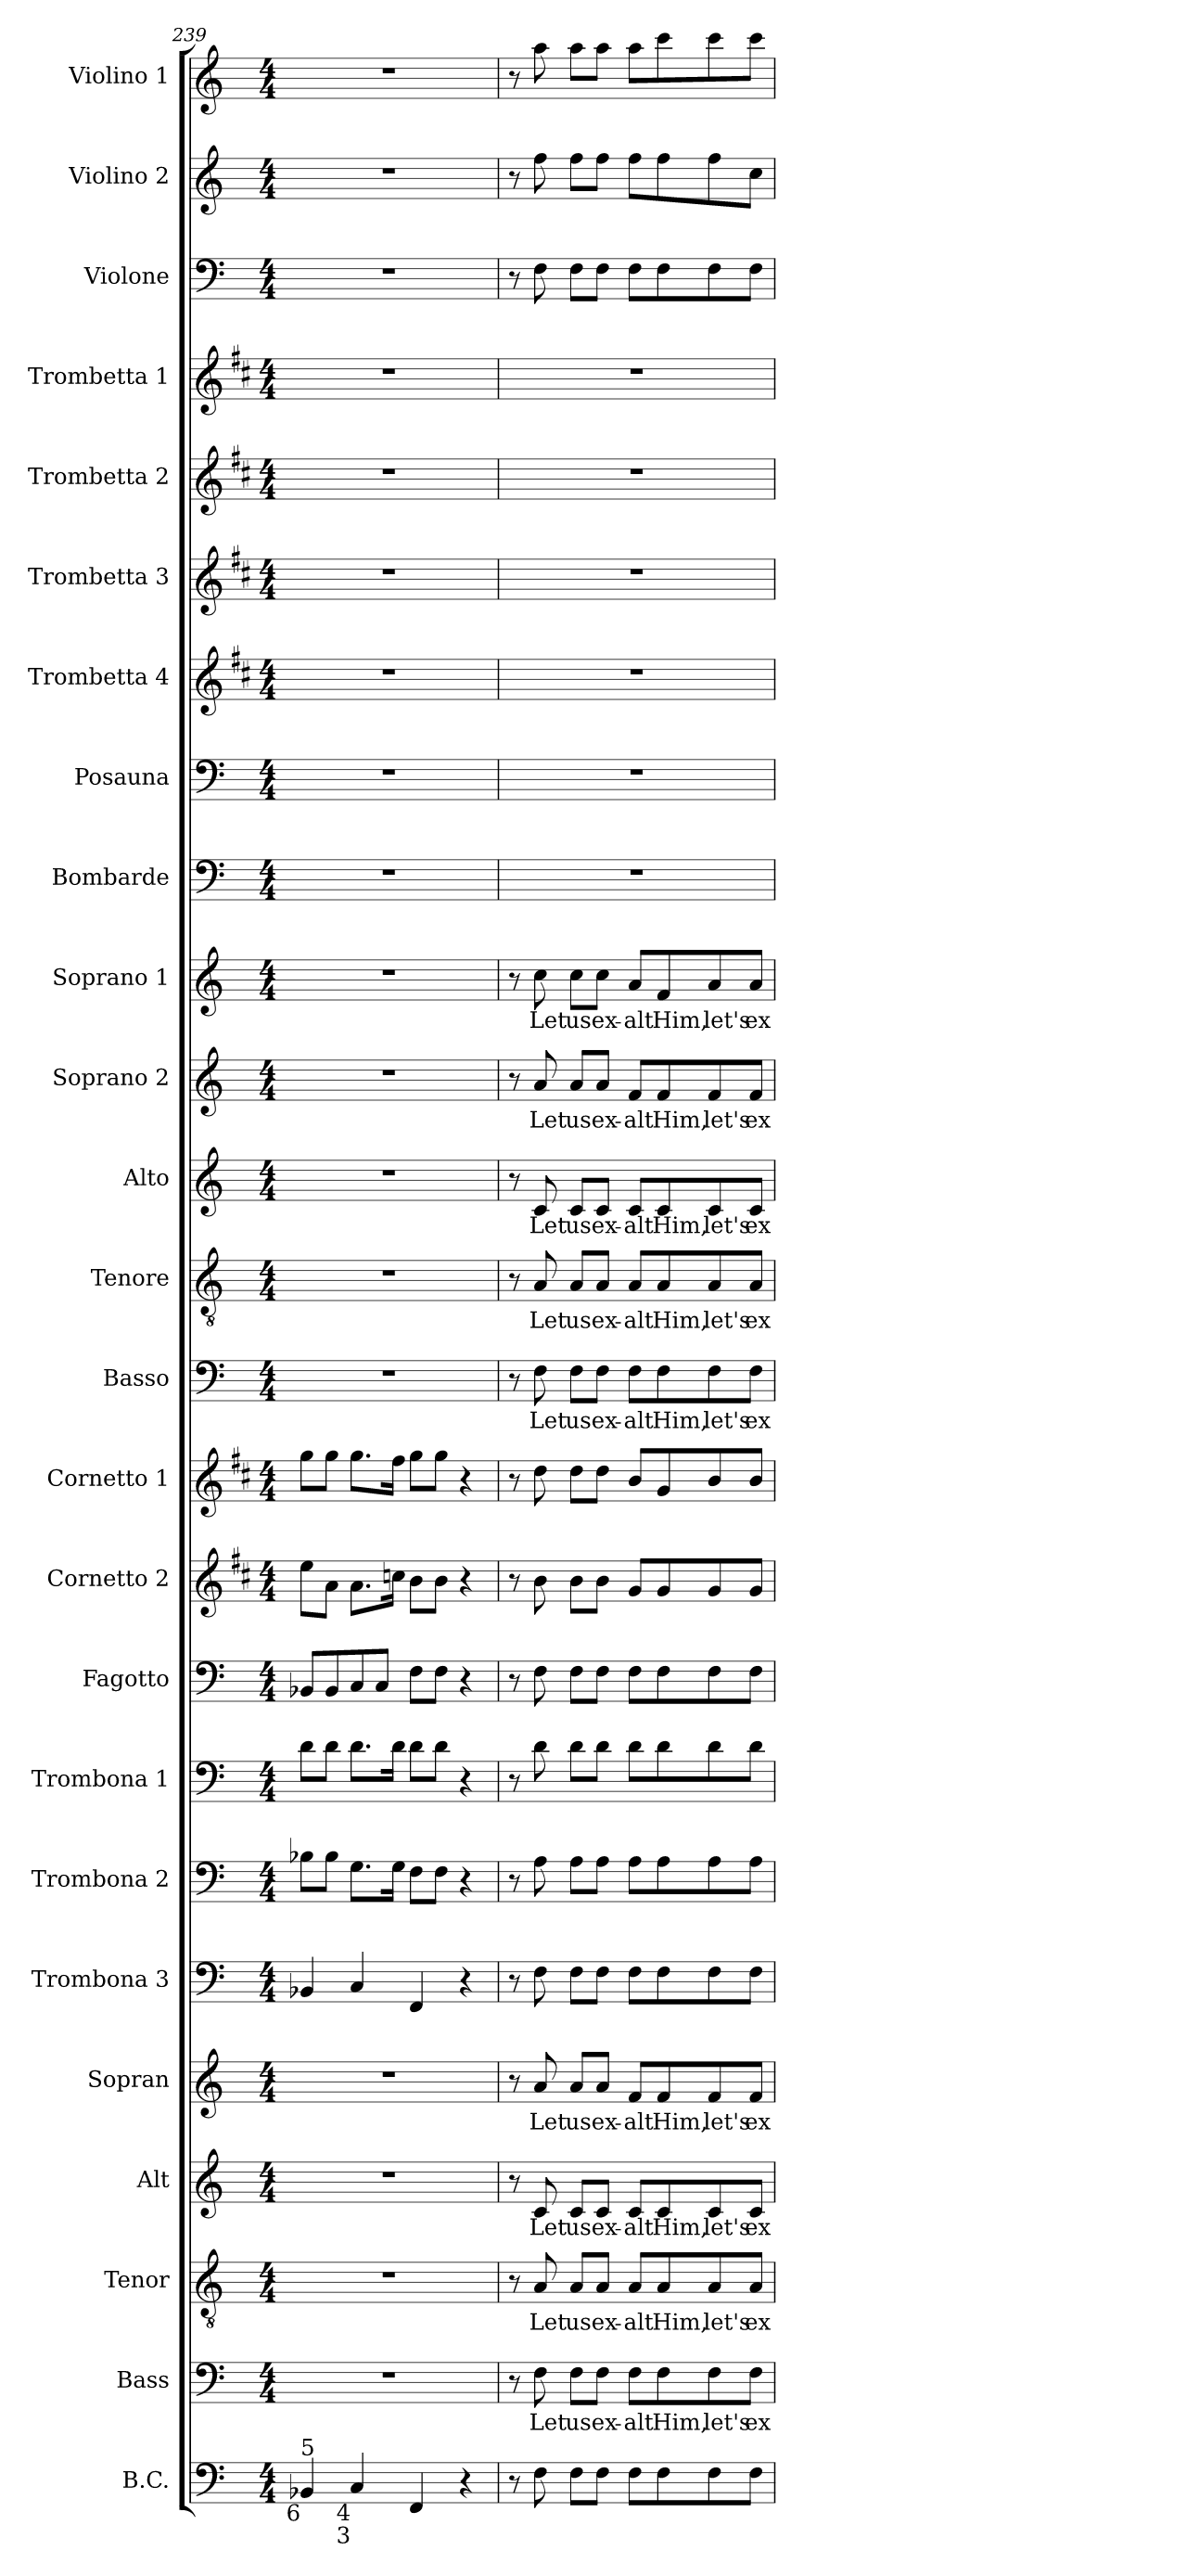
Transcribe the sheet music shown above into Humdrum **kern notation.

**kern	**kern	**text	**kern	**text	**kern	**text	**kern	**text	**kern	**kern	**kern	**kern	**kern	**kern	**kern	**text	**kern	**text	**kern	**text	**kern	**text	**kern	**text	**kern	**kern	**kern	**kern	**kern	**kern	**kern	**kern	**kern
*part25	*part24	*part24	*part23	*part23	*part22	*part22	*part21	*part21	*part20	*part19	*part18	*part17	*part16	*part15	*part14	*part14	*part13	*part13	*part12	*part12	*part11	*part11	*part10	*part10	*part9	*part8	*part7	*part6	*part5	*part4	*part3	*part2	*part1
*staff25	*staff24	*staff24	*staff23	*staff23	*staff22	*staff22	*staff21	*staff21	*staff20	*staff19	*staff18	*staff17	*staff16	*staff15	*staff14	*staff14	*staff13	*staff13	*staff12	*staff12	*staff11	*staff11	*staff10	*staff10	*staff9	*staff8	*staff7	*staff6	*staff5	*staff4	*staff3	*staff2	*staff1
*I"B.C.	*I"Bass	*	*I"Tenor	*	*I"Alt	*	*I"Sopran	*	*I"Trombona 3	*I"Trombona 2	*I"Trombona 1	*I"Fagotto	*I"Cornetto 2	*I"Cornetto 1	*I"Basso	*	*I"Tenore	*	*I"Alto	*	*I"Soprano 2	*	*I"Soprano 1	*	*I"Bombarde	*I"Posauna	*I"Trombetta 4	*I"Trombetta 3	*I"Trombetta 2	*I"Trombetta 1	*I"Violone	*I"Violino 2	*I"Violino 1
*I'B.C.	*I'B.	*	*I'T.	*	*I'A.	*	*I'S.	*	*I'Tbn. 2	*I'Tbn. 2	*I'Tbn. 1	*I'Fag.	*I'Cor. 2	*I'Cor. 1	*I'B.	*	*I'T.	*	*I'A.	*	*I'S.	*	*I'S.	*	*	*	*	*	*	*	*	*I'Vl. 2	*I'Vl. 1
!!LO:PB:g=z
*clefF4	*clefF4	*	*clefGv2	*	*clefG2	*	*clefG2	*	*clefF4	*clefF4	*clefF4	*clefF4	*clefG2	*clefG2	*clefF4	*	*clefGv2	*	*clefG2	*	*clefG2	*	*clefG2	*	*clefF4	*clefF4	*clefG2	*clefG2	*clefG2	*clefG2	*clefF4	*clefG2	*clefG2
*	*	*	*ITrd7c12	*	*	*	*	*	*	*	*	*	*ITrd1c2	*ITrd1c2	*	*	*ITrd7c12	*	*	*	*	*	*	*	*	*	*ITrd1c2	*ITrd1c2	*ITrd1c2	*ITrd1c2	*	*	*
*k[]	*k[]	*	*k[]	*	*k[]	*	*k[]	*	*k[]	*k[]	*k[]	*k[]	*k[]	*k[]	*k[]	*	*k[]	*	*k[]	*	*k[]	*	*k[]	*	*k[]	*k[]	*k[]	*k[]	*k[]	*k[]	*k[]	*k[]	*k[]
*C:	*C:	*	*C:	*	*C:	*	*C:	*	*C:	*C:	*C:	*C:	*C:	*C:	*C:	*	*C:	*	*C:	*	*C:	*	*C:	*	*C:	*C:	*C:	*C:	*C:	*C:	*C:	*C:	*C:
*M4/4	*M4/4	*	*M4/4	*	*M4/4	*	*M4/4	*	*M4/4	*M4/4	*M4/4	*M4/4	*M4/4	*M4/4	*M4/4	*	*M4/4	*	*M4/4	*	*M4/4	*	*M4/4	*	*M4/4	*M4/4	*M4/4	*M4/4	*M4/4	*M4/4	*M4/4	*M4/4	*M4/4
=239	=239	=239	=239	=239	=239	=239	=239	=239	=239	=239	=239	=239	=239	=239	=239	=239	=239	=239	=239	=239	=239	=239	=239	=239	=239	=239	=239	=239	=239	=239	=239	=239	=239
!LO:TX:b:rj:t=6	!	!	!	!	!	!	!	!	!	!	!	!	!	!	!	!	!	!	!	!	!	!	!	!	!	!	!	!	!	!	!	!	!
!LO:TX:t=5	!	!	!	!	!	!	!	!	!	!	!	!	!	!	!	!	!	!	!	!	!	!	!	!	!	!	!	!	!	!	!	!	!
4BB-Xi/	1r	.	1r	.	1r	.	1r	.	4BB-Xi/	8B-Xi\L	8di\L	8BB-Xi/L	8ddi\L	8ffi\L	1r	.	1r	.	1r	.	1r	.	1r	.	1r	1r	1r	1r	1r	1r	1r	1r	1r
.	.	.	.	.	.	.	.	.	.	8B-i\J	8di\J	8BB-i/	8gi\J	8ffi\J	.	.	.	.	.	.	.	.	.	.	.	.	.	.	.	.	.	.	.
!LO:TX:b:rj:t=4	!	!	!	!	!	!	!	!	!	!	!	!	!	!	!	!	!	!	!	!	!	!	!	!	!	!	!	!	!	!	!	!	!
!LO:TX:b:rj:t=3	!	!	!	!	!	!	!	!	!	!	!	!	!	!	!	!	!	!	!	!	!	!	!	!	!	!	!	!	!	!	!	!	!
4Ci/	.	.	.	.	.	.	.	.	4Ci/	8.Gi\L	8.di\L	8Ci/	8.gi\L	8.ffi\L	.	.	.	.	.	.	.	.	.	.	.	.	.	.	.	.	.	.	.
.	.	.	.	.	.	.	.	.	.	.	.	8Ci/J	.	.	.	.	.	.	.	.	.	.	.	.	.	.	.	.	.	.	.	.	.
.	.	.	.	.	.	.	.	.	.	16Gi\Jk	16di\Jk	.	16b-Xi\Jk	16eei\Jk	.	.	.	.	.	.	.	.	.	.	.	.	.	.	.	.	.	.	.
4FFi/	.	.	.	.	.	.	.	.	4FFi/	8Fi\L	8di\L	8Fi\L	8ai\L	8ffi\L	.	.	.	.	.	.	.	.	.	.	.	.	.	.	.	.	.	.	.
.	.	.	.	.	.	.	.	.	.	8Fi\J	8di\J	8Fi\J	8ai\J	8ffi\J	.	.	.	.	.	.	.	.	.	.	.	.	.	.	.	.	.	.	.
4r	.	.	.	.	.	.	.	.	4r	4r	4r	4r	4r	4r	.	.	.	.	.	.	.	.	.	.	.	.	.	.	.	.	.	.	.
=240	=240	=240	=240	=240	=240	=240	=240	=240	=240	=240	=240	=240	=240	=240	=240	=240	=240	=240	=240	=240	=240	=240	=240	=240	=240	=240	=240	=240	=240	=240	=240	=240	=240
8r	8r	.	8r	.	8r	.	8r	.	8r	8r	8r	8r	8r	8r	8r	.	8r	.	8r	.	8r	.	8r	.	1r	1r	1r	1r	1r	1r	8r	8r	8r
!	!	!LO:LY:b:color=#000000	!	!	!	!	!	!	!	!	!	!	!	!	!	!	!	!	!	!	!	!	!	!	!	!	!	!	!	!	!	!	!
!	!	!	!	!LO:LY:b:color=#000000	!	!	!	!	!	!	!	!	!	!	!	!	!	!	!	!	!	!	!	!	!	!	!	!	!	!	!	!	!
!	!	!	!	!	!	!LO:LY:b:color=#000000	!	!	!	!	!	!	!	!	!	!	!	!	!	!	!	!	!	!	!	!	!	!	!	!	!	!	!
!	!	!	!	!	!	!	!	!LO:LY:b:color=#000000	!	!	!	!	!	!	!	!	!	!	!	!	!	!	!	!	!	!	!	!	!	!	!	!	!
!	!	!	!	!	!	!	!	!	!	!	!	!	!	!	!	!LO:LY:b:color=#000000	!	!	!	!	!	!	!	!	!	!	!	!	!	!	!	!	!
!	!	!	!	!	!	!	!	!	!	!	!	!	!	!	!	!	!	!LO:LY:b:color=#000000	!	!	!	!	!	!	!	!	!	!	!	!	!	!	!
!	!	!	!	!	!	!	!	!	!	!	!	!	!	!	!	!	!	!	!	!LO:LY:b:color=#000000	!	!	!	!	!	!	!	!	!	!	!	!	!
!	!	!	!	!	!	!	!	!	!	!	!	!	!	!	!	!	!	!	!	!	!	!LO:LY:b:color=#000000	!	!	!	!	!	!	!	!	!	!	!
!	!	!	!	!	!	!	!	!	!	!	!	!	!	!	!	!	!	!	!	!	!	!	!	!LO:LY:b:color=#000000	!	!	!	!	!	!	!	!	!
8Fi\	8Fi\	Let	8AAi/	Let	8ci/	Let	8ai/	Let	8Fi\	8Ai\	8di\	8Fi\	8ai\	8cci\	8Fi\	Let	8AAi/	Let	8ci/	Let	8ai/	Let	8cci\	Let	.	.	.	.	.	.	8Fi\	8ffi\	8aai\
!	!	!LO:LY:b:color=#000000	!	!	!	!	!	!	!	!	!	!	!	!	!	!	!	!	!	!	!	!	!	!	!	!	!	!	!	!	!	!	!
!	!	!	!	!LO:LY:b:color=#000000	!	!	!	!	!	!	!	!	!	!	!	!	!	!	!	!	!	!	!	!	!	!	!	!	!	!	!	!	!
!	!	!	!	!	!	!LO:LY:b:color=#000000	!	!	!	!	!	!	!	!	!	!	!	!	!	!	!	!	!	!	!	!	!	!	!	!	!	!	!
!	!	!	!	!	!	!	!	!LO:LY:b:color=#000000	!	!	!	!	!	!	!	!	!	!	!	!	!	!	!	!	!	!	!	!	!	!	!	!	!
!	!	!	!	!	!	!	!	!	!	!	!	!	!	!	!	!LO:LY:b:color=#000000	!	!	!	!	!	!	!	!	!	!	!	!	!	!	!	!	!
!	!	!	!	!	!	!	!	!	!	!	!	!	!	!	!	!	!	!LO:LY:b:color=#000000	!	!	!	!	!	!	!	!	!	!	!	!	!	!	!
!	!	!	!	!	!	!	!	!	!	!	!	!	!	!	!	!	!	!	!	!LO:LY:b:color=#000000	!	!	!	!	!	!	!	!	!	!	!	!	!
!	!	!	!	!	!	!	!	!	!	!	!	!	!	!	!	!	!	!	!	!	!	!LO:LY:b:color=#000000	!	!	!	!	!	!	!	!	!	!	!
!	!	!	!	!	!	!	!	!	!	!	!	!	!	!	!	!	!	!	!	!	!	!	!	!LO:LY:b:color=#000000	!	!	!	!	!	!	!	!	!
8Fi\L	8Fi\L	us	8AAi/L	us	8ci/L	us	8ai/L	us	8Fi\L	8Ai\L	8di\L	8Fi\L	8ai\L	8cci\L	8Fi\L	us	8AAi/L	us	8ci/L	us	8ai/L	us	8cci\L	us	.	.	.	.	.	.	8Fi\L	8ffi\L	8aai\L
!	!	!LO:LY:b:color=#000000	!	!	!	!	!	!	!	!	!	!	!	!	!	!	!	!	!	!	!	!	!	!	!	!	!	!	!	!	!	!	!
!	!	!	!	!LO:LY:b:color=#000000	!	!	!	!	!	!	!	!	!	!	!	!	!	!	!	!	!	!	!	!	!	!	!	!	!	!	!	!	!
!	!	!	!	!	!	!LO:LY:b:color=#000000	!	!	!	!	!	!	!	!	!	!	!	!	!	!	!	!	!	!	!	!	!	!	!	!	!	!	!
!	!	!	!	!	!	!	!	!LO:LY:b:color=#000000	!	!	!	!	!	!	!	!	!	!	!	!	!	!	!	!	!	!	!	!	!	!	!	!	!
!	!	!	!	!	!	!	!	!	!	!	!	!	!	!	!	!LO:LY:b:color=#000000	!	!	!	!	!	!	!	!	!	!	!	!	!	!	!	!	!
!	!	!	!	!	!	!	!	!	!	!	!	!	!	!	!	!	!	!LO:LY:b:color=#000000	!	!	!	!	!	!	!	!	!	!	!	!	!	!	!
!	!	!	!	!	!	!	!	!	!	!	!	!	!	!	!	!	!	!	!	!LO:LY:b:color=#000000	!	!	!	!	!	!	!	!	!	!	!	!	!
!	!	!	!	!	!	!	!	!	!	!	!	!	!	!	!	!	!	!	!	!	!	!LO:LY:b:color=#000000	!	!	!	!	!	!	!	!	!	!	!
!	!	!	!	!	!	!	!	!	!	!	!	!	!	!	!	!	!	!	!	!	!	!	!	!LO:LY:b:color=#000000	!	!	!	!	!	!	!	!	!
8Fi\J	8Fi\J	ex-	8AAi/J	ex-	8ci/J	ex-	8ai/J	ex-	8Fi\J	8Ai\J	8di\J	8Fi\J	8ai\J	8cci\J	8Fi\J	ex-	8AAi/J	ex-	8ci/J	ex-	8ai/J	ex-	8cci\J	ex-	.	.	.	.	.	.	8Fi\J	8ffi\J	8aai\J
!	!	!LO:LY:b:color=#000000	!	!	!	!	!	!	!	!	!	!	!	!	!	!	!	!	!	!	!	!	!	!	!	!	!	!	!	!	!	!	!
!	!	!	!	!LO:LY:b:color=#000000	!	!	!	!	!	!	!	!	!	!	!	!	!	!	!	!	!	!	!	!	!	!	!	!	!	!	!	!	!
!	!	!	!	!	!	!LO:LY:b:color=#000000	!	!	!	!	!	!	!	!	!	!	!	!	!	!	!	!	!	!	!	!	!	!	!	!	!	!	!
!	!	!	!	!	!	!	!	!LO:LY:b:color=#000000	!	!	!	!	!	!	!	!	!	!	!	!	!	!	!	!	!	!	!	!	!	!	!	!	!
!	!	!	!	!	!	!	!	!	!	!	!	!	!	!	!	!LO:LY:b:color=#000000	!	!	!	!	!	!	!	!	!	!	!	!	!	!	!	!	!
!	!	!	!	!	!	!	!	!	!	!	!	!	!	!	!	!	!	!LO:LY:b:color=#000000	!	!	!	!	!	!	!	!	!	!	!	!	!	!	!
!	!	!	!	!	!	!	!	!	!	!	!	!	!	!	!	!	!	!	!	!LO:LY:b:color=#000000	!	!	!	!	!	!	!	!	!	!	!	!	!
!	!	!	!	!	!	!	!	!	!	!	!	!	!	!	!	!	!	!	!	!	!	!LO:LY:b:color=#000000	!	!	!	!	!	!	!	!	!	!	!
!	!	!	!	!	!	!	!	!	!	!	!	!	!	!	!	!	!	!	!	!	!	!	!	!LO:LY:b:color=#000000	!	!	!	!	!	!	!	!	!
8Fi\L	8Fi\L	-alt	8AAi/L	-alt	8ci/L	-alt	8fi/L	-alt	8Fi\L	8Ai\L	8di\L	8Fi\L	8fi/L	8ai/L	8Fi\L	-alt	8AAi/L	-alt	8ci/L	-alt	8fi/L	-alt	8ai/L	-alt	.	.	.	.	.	.	8Fi\L	8ffi\L	8aai\L
!	!	!LO:LY:b:color=#000000	!	!	!	!	!	!	!	!	!	!	!	!	!	!	!	!	!	!	!	!	!	!	!	!	!	!	!	!	!	!	!
!	!	!	!	!LO:LY:b:color=#000000	!	!	!	!	!	!	!	!	!	!	!	!	!	!	!	!	!	!	!	!	!	!	!	!	!	!	!	!	!
!	!	!	!	!	!	!LO:LY:b:color=#000000	!	!	!	!	!	!	!	!	!	!	!	!	!	!	!	!	!	!	!	!	!	!	!	!	!	!	!
!	!	!	!	!	!	!	!	!LO:LY:b:color=#000000	!	!	!	!	!	!	!	!	!	!	!	!	!	!	!	!	!	!	!	!	!	!	!	!	!
!	!	!	!	!	!	!	!	!	!	!	!	!	!	!	!	!LO:LY:b:color=#000000	!	!	!	!	!	!	!	!	!	!	!	!	!	!	!	!	!
!	!	!	!	!	!	!	!	!	!	!	!	!	!	!	!	!	!	!LO:LY:b:color=#000000	!	!	!	!	!	!	!	!	!	!	!	!	!	!	!
!	!	!	!	!	!	!	!	!	!	!	!	!	!	!	!	!	!	!	!	!LO:LY:b:color=#000000	!	!	!	!	!	!	!	!	!	!	!	!	!
!	!	!	!	!	!	!	!	!	!	!	!	!	!	!	!	!	!	!	!	!	!	!LO:LY:b:color=#000000	!	!	!	!	!	!	!	!	!	!	!
!	!	!	!	!	!	!	!	!	!	!	!	!	!	!	!	!	!	!	!	!	!	!	!	!LO:LY:b:color=#000000	!	!	!	!	!	!	!	!	!
8Fi\	8Fi\	Him,	8AAi/	Him,	8ci/	Him,	8fi/	Him,	8Fi\	8Ai\	8di\	8Fi\	8fi/	8fi/	8Fi\	Him,	8AAi/	Him,	8ci/	Him,	8fi/	Him,	8fi/	Him,	.	.	.	.	.	.	8Fi\	8ffi\	8ccci\
!	!	!LO:LY:b:color=#000000	!	!	!	!	!	!	!	!	!	!	!	!	!	!	!	!	!	!	!	!	!	!	!	!	!	!	!	!	!	!	!
!	!	!	!	!LO:LY:b:color=#000000	!	!	!	!	!	!	!	!	!	!	!	!	!	!	!	!	!	!	!	!	!	!	!	!	!	!	!	!	!
!	!	!	!	!	!	!LO:LY:b:color=#000000	!	!	!	!	!	!	!	!	!	!	!	!	!	!	!	!	!	!	!	!	!	!	!	!	!	!	!
!	!	!	!	!	!	!	!	!LO:LY:b:color=#000000	!	!	!	!	!	!	!	!	!	!	!	!	!	!	!	!	!	!	!	!	!	!	!	!	!
!	!	!	!	!	!	!	!	!	!	!	!	!	!	!	!	!LO:LY:b:color=#000000	!	!	!	!	!	!	!	!	!	!	!	!	!	!	!	!	!
!	!	!	!	!	!	!	!	!	!	!	!	!	!	!	!	!	!	!LO:LY:b:color=#000000	!	!	!	!	!	!	!	!	!	!	!	!	!	!	!
!	!	!	!	!	!	!	!	!	!	!	!	!	!	!	!	!	!	!	!	!LO:LY:b:color=#000000	!	!	!	!	!	!	!	!	!	!	!	!	!
!	!	!	!	!	!	!	!	!	!	!	!	!	!	!	!	!	!	!	!	!	!	!LO:LY:b:color=#000000	!	!	!	!	!	!	!	!	!	!	!
!	!	!	!	!	!	!	!	!	!	!	!	!	!	!	!	!	!	!	!	!	!	!	!	!LO:LY:b:color=#000000	!	!	!	!	!	!	!	!	!
8Fi\	8Fi\	let's	8AAi/	let's	8ci/	let's	8fi/	let's	8Fi\	8Ai\	8di\	8Fi\	8fi/	8ai/	8Fi\	let's	8AAi/	let's	8ci/	let's	8fi/	let's	8ai/	let's	.	.	.	.	.	.	8Fi\	8ffi\	8ccci\
!	!	!LO:LY:b:color=#000000	!	!	!	!	!	!	!	!	!	!	!	!	!	!	!	!	!	!	!	!	!	!	!	!	!	!	!	!	!	!	!
!	!	!	!	!LO:LY:b:color=#000000	!	!	!	!	!	!	!	!	!	!	!	!	!	!	!	!	!	!	!	!	!	!	!	!	!	!	!	!	!
!	!	!	!	!	!	!LO:LY:b:color=#000000	!	!	!	!	!	!	!	!	!	!	!	!	!	!	!	!	!	!	!	!	!	!	!	!	!	!	!
!	!	!	!	!	!	!	!	!LO:LY:b:color=#000000	!	!	!	!	!	!	!	!	!	!	!	!	!	!	!	!	!	!	!	!	!	!	!	!	!
!	!	!	!	!	!	!	!	!	!	!	!	!	!	!	!	!LO:LY:b:color=#000000	!	!	!	!	!	!	!	!	!	!	!	!	!	!	!	!	!
!	!	!	!	!	!	!	!	!	!	!	!	!	!	!	!	!	!	!LO:LY:b:color=#000000	!	!	!	!	!	!	!	!	!	!	!	!	!	!	!
!	!	!	!	!	!	!	!	!	!	!	!	!	!	!	!	!	!	!	!	!LO:LY:b:color=#000000	!	!	!	!	!	!	!	!	!	!	!	!	!
!	!	!	!	!	!	!	!	!	!	!	!	!	!	!	!	!	!	!	!	!	!	!LO:LY:b:color=#000000	!	!	!	!	!	!	!	!	!	!	!
!	!	!	!	!	!	!	!	!	!	!	!	!	!	!	!	!	!	!	!	!	!	!	!	!LO:LY:b:color=#000000	!	!	!	!	!	!	!	!	!
8Fi\J	8Fi\J	ex-	8AAi/J	ex-	8ci/J	ex-	8fi/J	ex-	8Fi\J	8Ai\J	8di\J	8Fi\J	8fi/J	8ai/J	8Fi\J	ex-	8AAi/J	ex-	8ci/J	ex-	8fi/J	ex-	8ai/J	ex-	.	.	.	.	.	.	8Fi\J	8cci\J	8ccci\J
=	=	=	=	=	=	=	=	=	=	=	=	=	=	=	=	=	=	=	=	=	=	=	=	=	=	=	=	=	=	=	=	=	=
*-	*-	*-	*-	*-	*-	*-	*-	*-	*-	*-	*-	*-	*-	*-	*-	*-	*-	*-	*-	*-	*-	*-	*-	*-	*-	*-	*-	*-	*-	*-	*-	*-	*-
